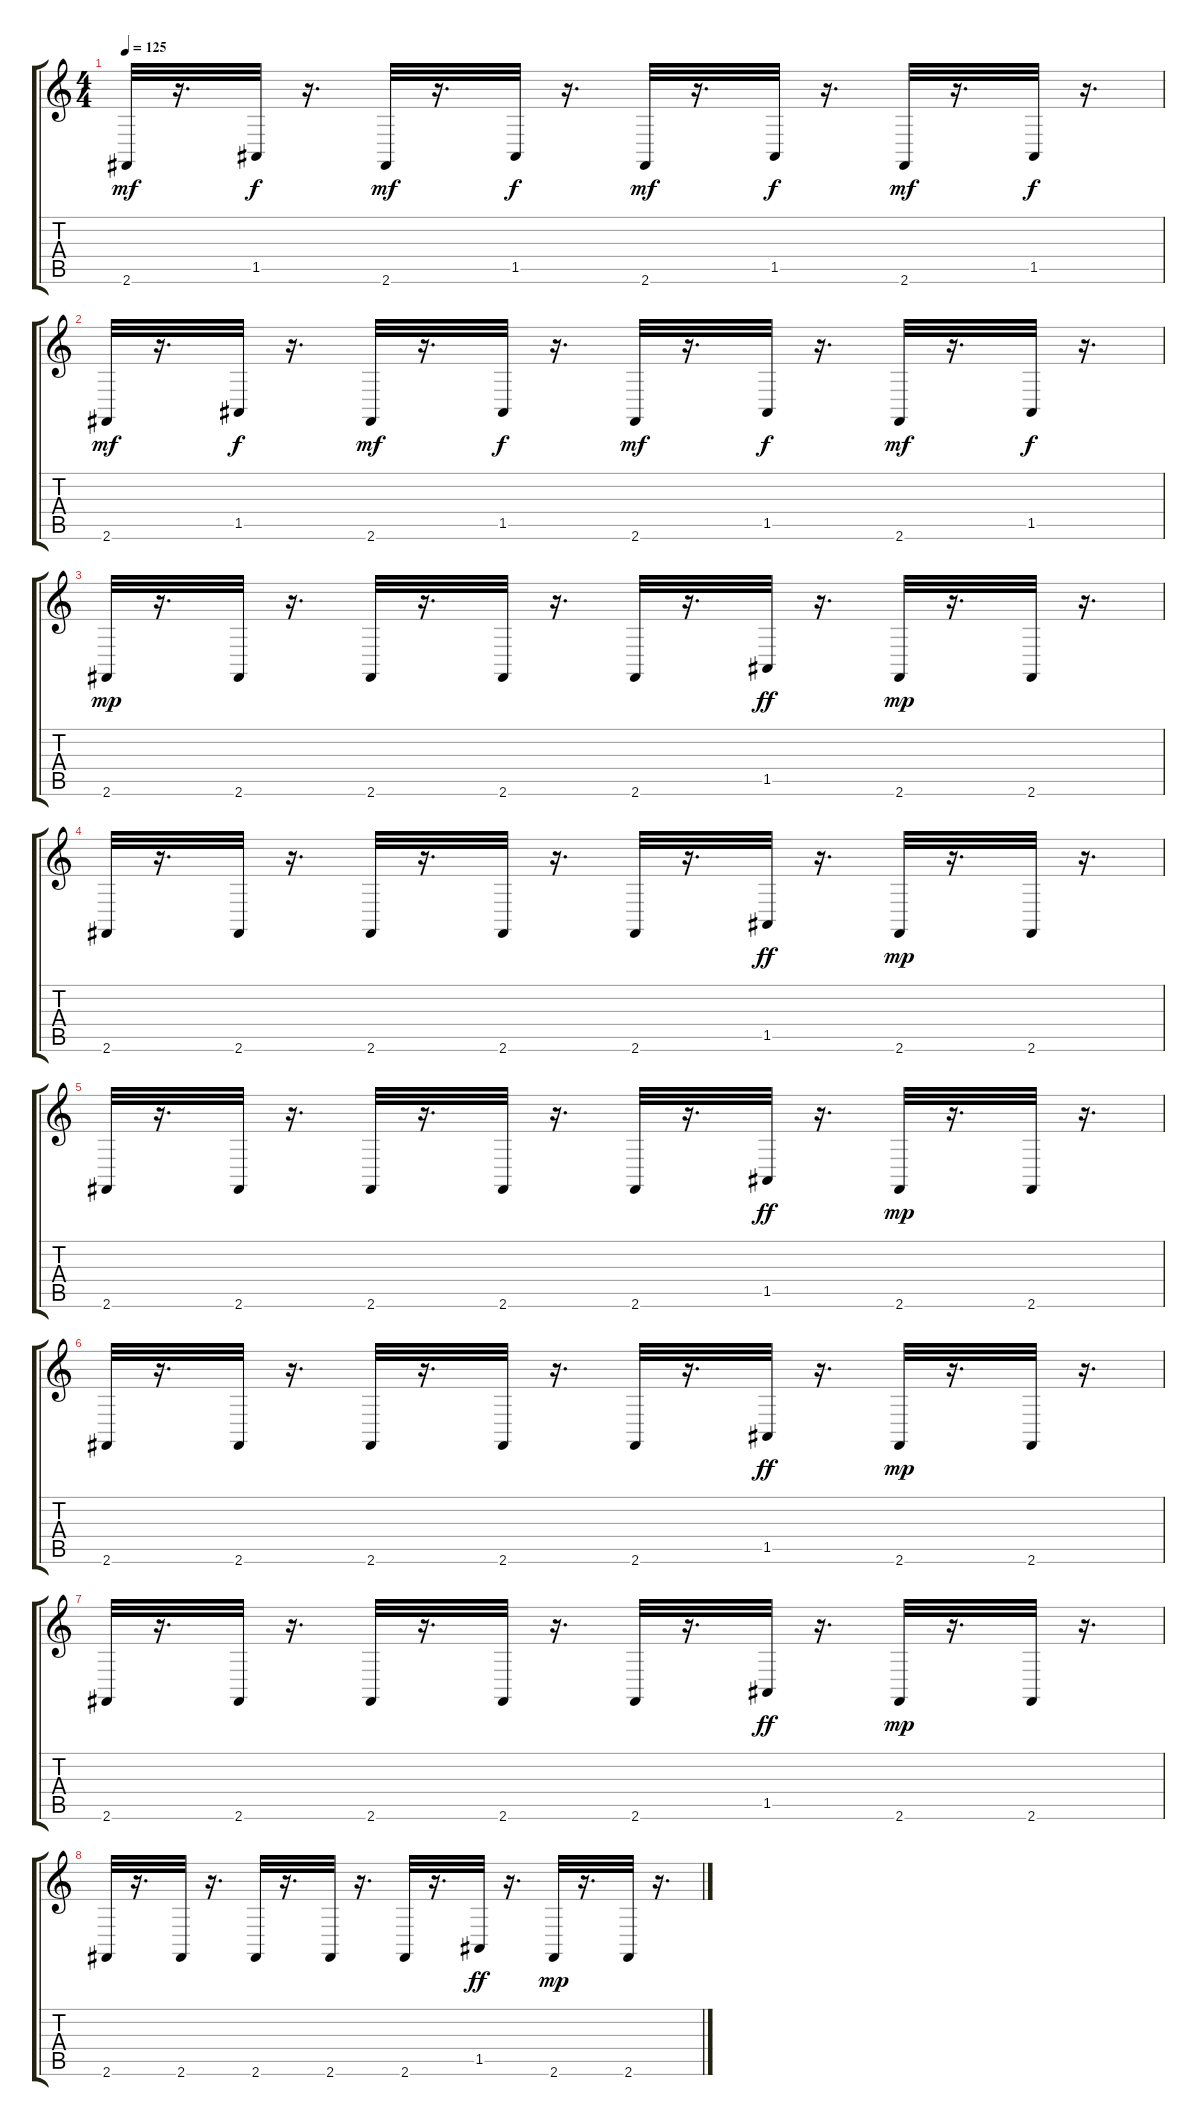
\track "" {instrument acousticgrandpiano}
\staff {score tabs}
\tuning (E4 B3 G3 D3 A2 E2) {hide}
\ts (4 4)
\tempo 125
\clef g2
\ks c
2.6.32{dy mf} r.16{d} 1.5.32{dy f} r.16{d} 2.6.32{dy mf} r.16{d} 1.5.32{dy f} r.16{d} 2.6.32{dy mf} r.16{d} 1.5.32{dy f} r.16{d} 2.6.32{dy mf} r.16{d} 1.5.32{dy f} r.16{d} |
2.6.32{dy mf} r.16{d} 1.5.32{dy f} r.16{d} 2.6.32{dy mf} r.16{d} 1.5.32{dy f} r.16{d} 2.6.32{dy mf} r.16{d} 1.5.32{dy f} r.16{d} 2.6.32{dy mf} r.16{d} 1.5.32{dy f} r.16{d} |
2.6.32{dy mp} r.16{d} 2.6.32 r.16{d} 2.6.32 r.16{d} 2.6.32 r.16{d} 2.6.32 r.16{d} 1.5.32{dy ff} r.16{d} 2.6.32{dy mp} r.16{d} 2.6.32 r.16{d} |
2.6.32 r.16{d} 2.6.32 r.16{d} 2.6.32 r.16{d} 2.6.32 r.16{d} 2.6.32 r.16{d} 1.5.32{dy ff} r.16{d} 2.6.32{dy mp} r.16{d} 2.6.32 r.16{d} |
2.6.32 r.16{d} 2.6.32 r.16{d} 2.6.32 r.16{d} 2.6.32 r.16{d} 2.6.32 r.16{d} 1.5.32{dy ff} r.16{d} 2.6.32{dy mp} r.16{d} 2.6.32 r.16{d} |
2.6.32 r.16{d} 2.6.32 r.16{d} 2.6.32 r.16{d} 2.6.32 r.16{d} 2.6.32 r.16{d} 1.5.32{dy ff} r.16{d} 2.6.32{dy mp} r.16{d} 2.6.32 r.16{d} |
2.6.32 r.16{d} 2.6.32 r.16{d} 2.6.32 r.16{d} 2.6.32 r.16{d} 2.6.32 r.16{d} 1.5.32{dy ff} r.16{d} 2.6.32{dy mp} r.16{d} 2.6.32 r.16{d} |
2.6.32 r.16{d} 2.6.32 r.16{d} 2.6.32 r.16{d} 2.6.32 r.16{d} 2.6.32 r.16{d} 1.5.32{dy ff} r.16{d} 2.6.32{dy mp} r.16{d} 2.6.32 r.16{d}
